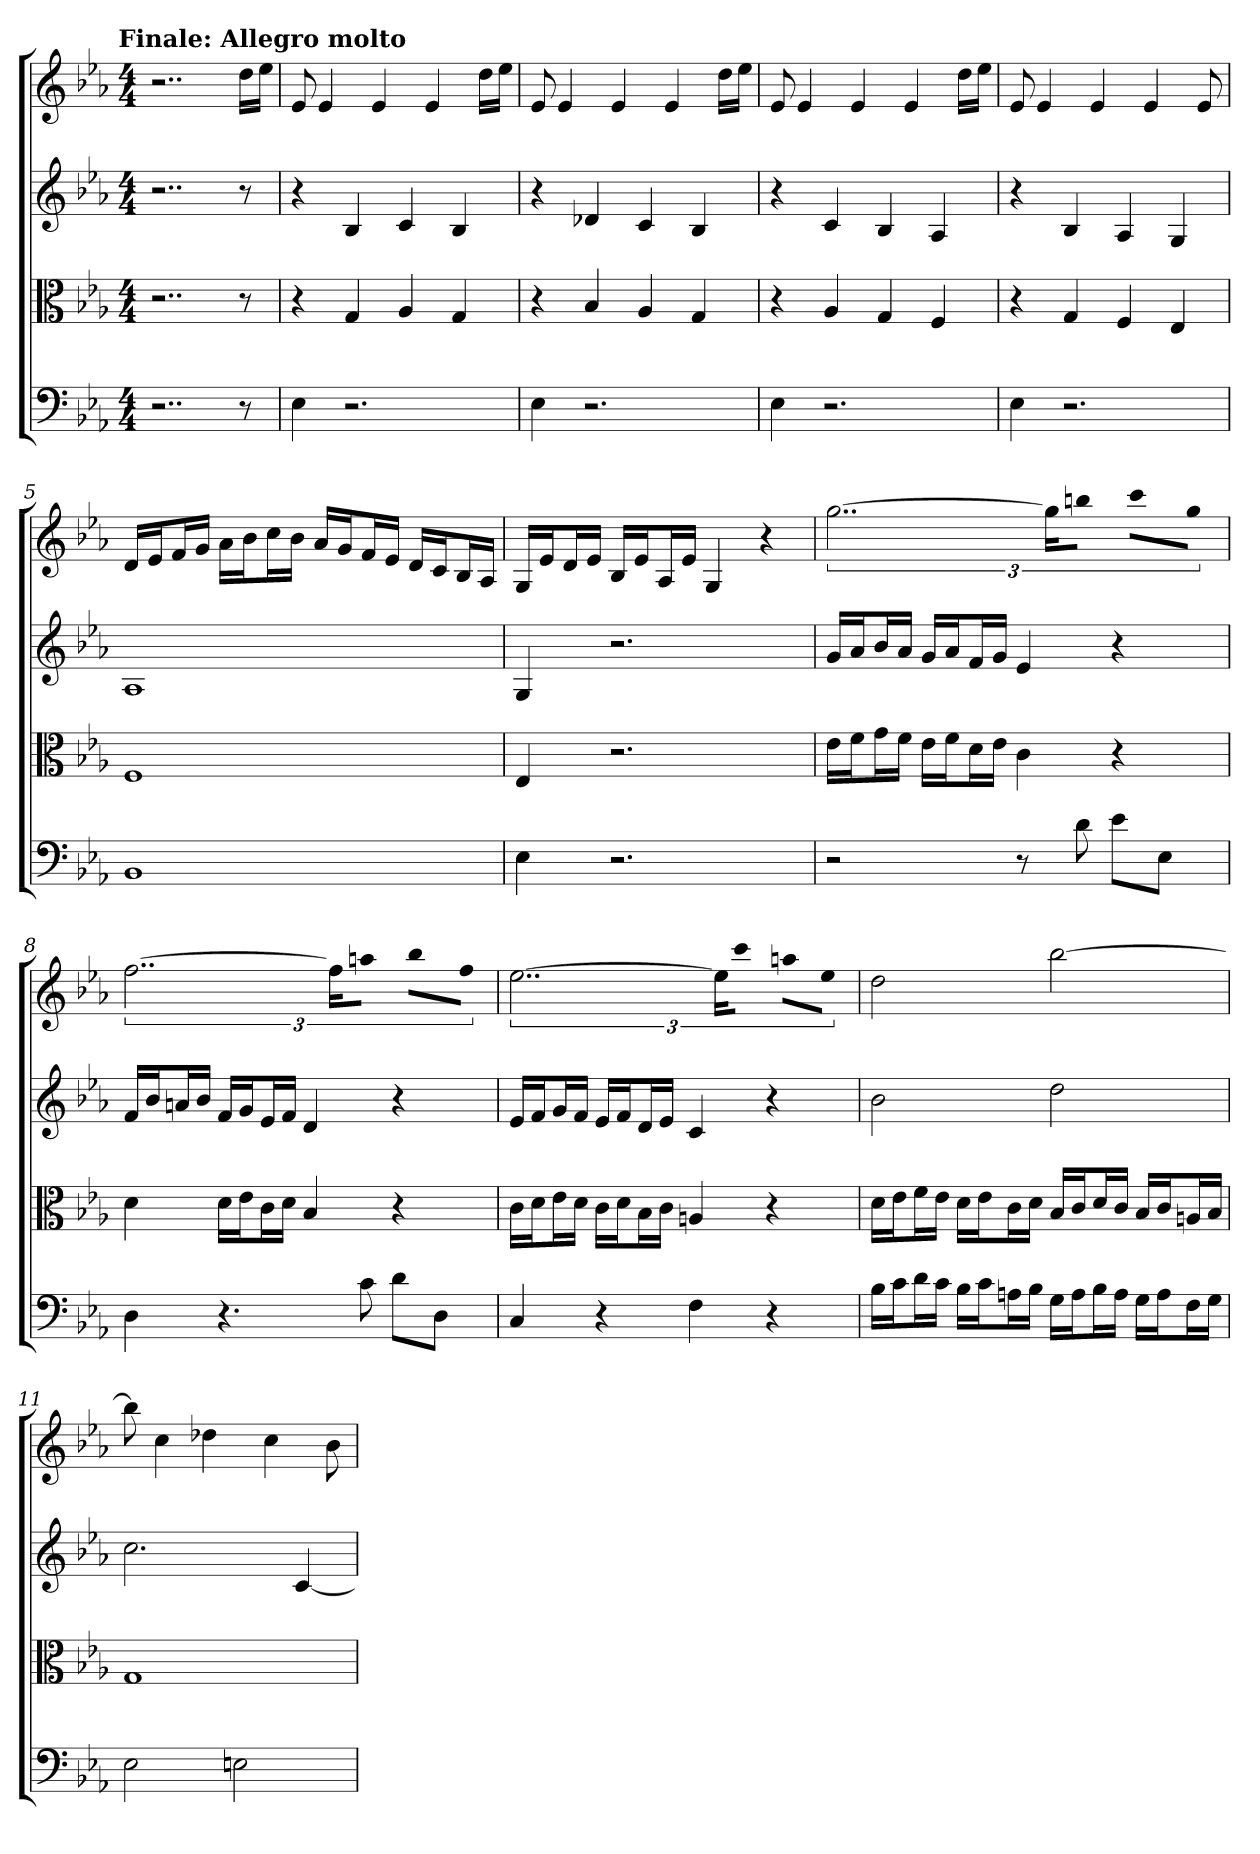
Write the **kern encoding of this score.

**kern	**kern	**kern	**kern
*part4	*part3	*part2	*part1
*staff4	*staff3	*staff2	*staff1
*clefF4	*clefC3	*	*
*k[b-e-a-]	*k[b-e-a-]	*k[b-e-a-]	*k[b-e-a-]
*E-:	*E-:	*E-:	*E-:
!!LO:TX:omd:t=Finale&colon; Allegro molto
*M4/4	*M4/4	*M4/4	*M4/4
*MM132	*MM132	*MM132	*MM132
=	=	=	=
2..r	2..r	2..r	2..r
8r	8r	8r	16ddLL
.	.	.	16ee-JJ
=1	=1	=1	=1
4E-	4r	4r	8e-
.	.	.	4e-
2.r	4G	4B-	.
.	.	.	4e-
.	4A-	4c	.
.	.	.	4e-
.	4G	4B-	.
.	.	.	16ddLL
.	.	.	16ee-JJ
=2	=2	=2	=2
4E-	4r	4r	8e-
.	.	.	4e-
2.r	4B-	4d-X	.
.	.	.	4e-
.	4A-	4c	.
.	.	.	4e-
.	4G	4B-	.
.	.	.	16ddLL
.	.	.	16ee-JJ
=3	=3	=3	=3
4E-	4r	4r	8e-
.	.	.	4e-
2.r	4A-	4c	.
.	.	.	4e-
.	4G	4B-	.
.	.	.	4e-
.	4F	4A-	.
.	.	.	16ddLL
.	.	.	16ee-JJ
=4	=4	=4	=4
4E-	4r	4r	8e-
.	.	.	4e-
2.r	4G	4B-	.
.	.	.	4e-
.	4F	4A-	.
.	.	.	4e-
.	4E-	4G	.
.	.	.	8e-
=5	=5	=5	=5
1BB-	1F	1A-	16dLL
.	.	.	16e-J
.	.	.	16fL
.	.	.	16gJJ
.	.	.	16a-LL
.	.	.	16b-J
.	.	.	16ccL
.	.	.	16b-JJ
.	.	.	16a-LL
.	.	.	16gJ
.	.	.	16fL
.	.	.	16e-JJ
.	.	.	16dLL
.	.	.	16cJ
.	.	.	16B-L
.	.	.	16A-JJ
=6	=6	=6	=6
4E-	4E-	4G	16GLL
.	.	.	16e-J
.	.	.	16dL
.	.	.	16e-JJ
2.r	2.r	2.r	16B-LL
.	.	.	16e-J
.	.	.	16A-L
.	.	.	16e-JJ
.	.	.	4G
.	.	.	4r
=7	=7	=7	=7
2r	16e-\LL	16gLL	[3..gg
.	16f\J	16a-J	.
.	16g\L	16b-L	.
.	16f\JJ	16a-JJ	.
.	16e-\LL	16gLL	.
.	16f\J	16a-J	.
.	16d\L	16fL	.
.	16e-\JJ	16gJJ	.
8r	4c	4e-	.
.	.	.	24ggKL]
8d	.	.	8bbnJ
8e-\L	4r	4r	8cccL
8E-\J	.	.	8ggJ
=8	=8	=8	=8
4D	4d	16fLL	[3..ff
.	.	16b-J	.
.	.	16anL	.
.	.	16b-JJ	.
4.r	16d\LL	16fLL	.
.	16e-\J	16gJ	.
.	16c\L	16e-L	.
.	16d\JJ	16fJJ	.
.	4B-	4d	.
.	.	.	24ffKL]
8c	.	.	8aanJ
8d\L	4r	4r	8bb-L
8D\J	.	.	8ffJ
=9	=9	=9	=9
4C	16c\LL	16e-LL	[3..ee-
.	16d\J	16fJ	.
.	16e-\L	16gL	.
.	16d\JJ	16fJJ	.
4r	16c\LL	16e-LL	.
.	16d\J	16fJ	.
.	16B-\L	16dL	.
.	16c\JJ	16e-JJ	.
4F	4An	4c	.
.	.	.	24ee-KL]
.	.	.	8cccJ
4r	4r	4r	8aanL
.	.	.	8ee-J
=10	=10	=10	=10
16B-\LL	16d\LL	2b-	2dd
16c\J	16e-\J	.	.
16d\L	16f\L	.	.
16c\JJ	16e-\JJ	.	.
16B-\LL	16d\LL	.	.
16c\J	16e-\J	.	.
16An\L	16c\L	.	.
16B-\JJ	16d\JJ	.	.
16G\LL	16B-/LL	2dd	[2bb-
16A\J	16c/J	.	.
16B-\L	16d/L	.	.
16A\JJ	16c/JJ	.	.
16G\LL	16B-/LL	.	.
16A\J	16c/J	.	.
16F\L	16An/L	.	.
16G\JJ	16B-/JJ	.	.
=11	=11	=11	=11
2E-	1G	2.cc	8bb-]
.	.	.	4cc
.	.	.	4dd-X
2En	.	.	.
.	.	.	4cc
.	.	[4c	.
.	.	.	8b-
=	=	=	=
*-	*-	*-	*-
